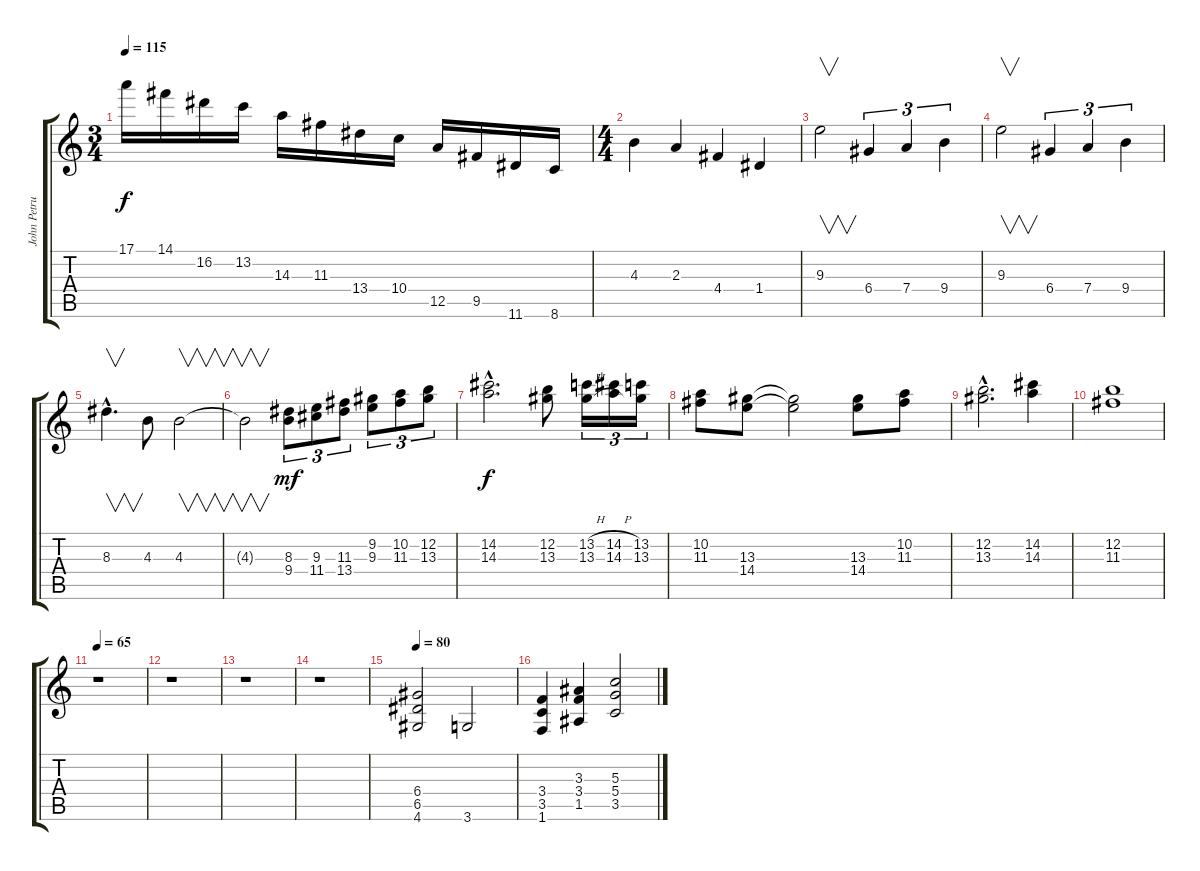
\track ("John Petrucci" "John Petru") {instrument distortionguitar}
\staff {score tabs}
\tuning (E4 B3 G3 D3 A2 E2) {hide}
\ts (3 4)
\tempo 115
\clef g2
\ks c
17.1.16{dy f} 14.1.16 16.2.16 13.2.16 14.3.16 11.3.16 13.4.16 10.4.16 12.5.16 9.5.16 11.6.16 8.6.16 |
\ts (4 4)
4.3.4{instrument distortionguitar} 2.3.4 4.4.4 1.4.4 |
9.3.2{v} 6.4.4{tu (3 2)} 7.4.4{tu (3 2)} 9.4.4{tu (3 2)} |
9.3.2{v} 6.4.4{tu (3 2)} 7.4.4{tu (3 2)} 9.4.4{tu (3 2)} |
8.3{hac}.4{v d} 4.3.8 4.3.2{v} |
4.3{t}.2{v} (8.3 9.4).8{tu (3 2) dy mf} (9.3 11.4).8{tu (3 2)} (11.3 13.4).8{tu (3 2)} (9.2 9.3).8{tu (3 2)} (10.2 11.3).8{tu (3 2)} (12.2 13.3).8{tu (3 2)} |
(14.2{hac} 14.3{hac}).2{d dy f} (12.2 13.3).8 (13.2{h} 13.3{h}).16{tu (3 2)} (14.2{h} 14.3{h}).16{tu (3 2)} (13.2 13.3).16{tu (3 2)} |
(10.2 11.3).8 (13.3 14.4).8 (13.3{t} 14.4{t}).2 (13.3 14.4).8 (10.2 11.3).8 |
(12.2{hac} 13.3{hac}).2{d} (14.2 14.3).4 |
(12.2 11.3).1 |
\tempo 65
r.1 |
r.1 |
r.1 |
r.1 |
\tempo 80
(6.4 6.5 4.6).2 3.6.2 |
(3.4 3.5 1.6).4 (3.3 3.4 1.5).4 (5.3 5.4 3.5).2
